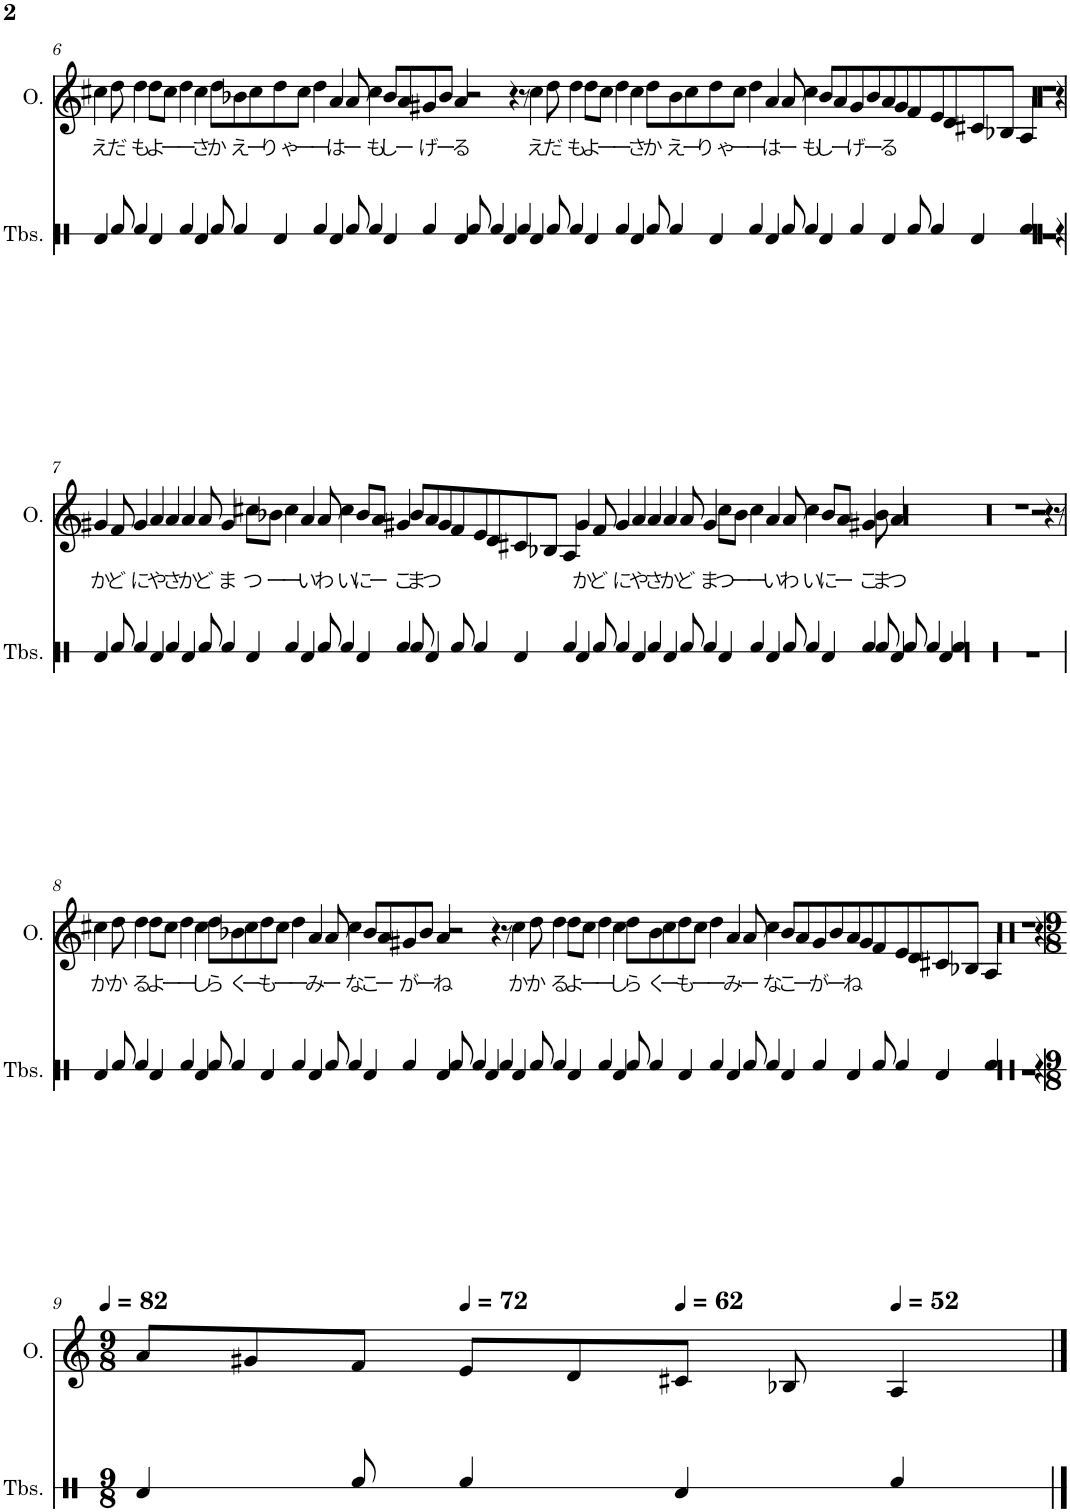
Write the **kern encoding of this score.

**kern	**kern	**text
*part2	*part1	*part1
*staff2	*staff1	*staff1
*I"タブラ	*I"ウード	*
!!LO:PB:g=z
*clefX	*clefG2	*
*	*Trd7c12	*
*k[]	*k[]	*
*M146/8	*M146/8	*
=6	=6	=6
!	!	!LO:LY:b
4Rd/	4cc#X\	え
!	!	!LO:LY:b
8Rf/	8dd\	だ
!	!	!LO:LY:b
4Rf/	4dd\	も
!	!	!LO:LY:b
4Rd/	8dd\L	よ
!	!	!LO:LY:b
.	8cc#\J	ー
!	!	!LO:LY:b
4Rf/	4dd\	ー
!	!	!LO:LY:b
4Rd/	4cc#\	さ
!	!	!LO:LY:b
8Rf/	8dd\L	か
!	!	!LO:LY:b
4Rf/	8b-X\	え
!	!	!LO:LY:b
.	8cc#\	ー
!	!	!LO:LY:b
4Rd/	8dd\	りゃ
!	!	!LO:LY:b
.	8cc#\J	ー
!	!	!LO:LY:b
4Rf/	4dd\	ー
!	!	!LO:LY:b
4Rd/	4a/	は
!	!	!LO:LY:b
8Rf/	8a/	ー
!	!	!LO:LY:b
4Rf/	4cc#\	も
!	!	!LO:LY:b
4Rd/	8b-/L	し
!	!	!LO:LY:b
.	8a/	ー
!	!	!LO:LY:b
4Rf/	8g#X/	げ
!	!	!LO:LY:b
.	8b-/J	ー
!	!	!LO:LY:b
4Rd/	4a/	る
8Rf/	2r	.
4Rf/	.	.
4Rd/	.	.
.	4r	.
4Rf/	.	.
.	8r	.
!	!	!LO:LY:b
4Rd/	4cc#\	え
!	!	!LO:LY:b
8Rf/	8dd\	だ
!	!	!LO:LY:b
4Rf/	4dd\	も
!	!	!LO:LY:b
4Rd/	8dd\L	よ
!	!	!LO:LY:b
.	8cc#\J	ー
!	!	!LO:LY:b
4Rf/	4dd\	ー
!	!	!LO:LY:b
4Rd/	4cc#\	さ
!	!	!LO:LY:b
8Rf/	8dd\L	か
!	!	!LO:LY:b
4Rf/	8b-\	え
!	!	!LO:LY:b
.	8cc#\	ー
!	!	!LO:LY:b
4Rd/	8dd\	りゃ
!	!	!LO:LY:b
.	8cc#\J	ー
!	!	!LO:LY:b
4Rf/	4dd\	ー
!	!	!LO:LY:b
4Rd/	4a/	は
!	!	!LO:LY:b
8Rf/	8a/	ー
!	!	!LO:LY:b
4Rf/	4cc#\	も
!	!	!LO:LY:b
4Rd/	8b-/L	し
!	!	!LO:LY:b
.	8a/	ー
!	!	!LO:LY:b
4Rf/	8g#/	げ
!	!	!LO:LY:b
.	8b-/	ー
!	!	!LO:LY:b
4Rd/	8a/	る
.	8g#/	.
8Rf/	8f/	.
4Rf/	8e/	.
.	8d/	.
4Rd/	8c#X/	.
.	8B-X/J	.
4Rf/	4A/	.
00r	00r	.
00r	00r	.
1r	1r	.
4r	4r	.
!!LO:LB:g=z
=7	=7	=7
!	!	!LO:LY:b
4Rd/	4g#X/	か
!	!	!LO:LY:b
8Rf/	8f/	ど
!	!	!LO:LY:b
4Rf/	4g#/	に
!	!	!LO:LY:b
4Rd/	4a/	や
!	!	!LO:LY:b
4Rf/	4a/	さ
!	!	!LO:LY:b
4Rd/	4a/	か
!	!	!LO:LY:b
8Rf/	8a/	ど
!	!	!LO:LY:b
4Rf/	4g#/	ま
!	!	!LO:LY:b
4Rd/	8cc#X\L	つ
!	!	!LO:LY:b
.	8b-X\J	ー
!	!	!LO:LY:b
4Rf/	4cc#\	ー
!	!	!LO:LY:b
4Rd/	4a/	い
!	!	!LO:LY:b
8Rf/	8a/	わ
!	!	!LO:LY:b
4Rf/	4cc#\	い
!	!	!LO:LY:b
4Rd/	8b-/L	に
!	!	!LO:LY:b
.	8a/J	ー
!	!	!LO:LY:b
4Rf/	4g#X/	こ
!	!	!LO:LY:b
8Rf/	8b-/L	ま
!	!	!LO:LY:b
4Rd/	8a/	つ
.	8g#/	.
8Rf/	8f/	.
4Rf/	8e/	.
.	8d/	.
4Rd/	8c#X/	.
.	8B-X/J	.
4Rf/	4A/	.
!	!	!LO:LY:b
4Rd/	4g#/	か
!	!	!LO:LY:b
8Rf/	8f/	ど
!	!	!LO:LY:b
4Rf/	4g#/	に
!	!	!LO:LY:b
4Rd/	4a/	や
!	!	!LO:LY:b
4Rf/	4a/	さ
!	!	!LO:LY:b
4Rd/	4a/	か
!	!	!LO:LY:b
8Rf/	8a/	ど
!	!	!LO:LY:b
4Rf/	4g#/	ま
!	!	!LO:LY:b
4Rd/	8cc#\L	つ
!	!	!LO:LY:b
.	8b-\J	ー
!	!	!LO:LY:b
4Rf/	4cc#\	ー
!	!	!LO:LY:b
4Rd/	4a/	い
!	!	!LO:LY:b
8Rf/	8a/	わ
!	!	!LO:LY:b
4Rf/	4cc#\	い
!	!	!LO:LY:b
4Rd/	8b-/L	に
!	!	!LO:LY:b
.	8a/J	ー
!	!	!LO:LY:b
4Rf/	4g#X/	こ
!	!	!LO:LY:b
8Rf/	8b-\	ま
!	!	!LO:LY:b
4Rd/	4a/	つ
8Rf/	00r	.
4Rf/	.	.
4Rd/	.	.
4Rf/	.	.
00r	.	.
.	00r	.
00r	.	.
.	1r	.
1r	.	.
.	2r	.
.	4r	.
.	8r	.
!!LO:LB:g=z
=8	=8	=8
!	!	!LO:LY:b
4Rd/	4cc#X\	か
!	!	!LO:LY:b
8Rf/	8dd\	か
!	!	!LO:LY:b
4Rf/	4dd\	る
!	!	!LO:LY:b
4Rd/	8dd\L	よ
!	!	!LO:LY:b
.	8cc#\J	ー
!	!	!LO:LY:b
4Rf/	4dd\	ー
!	!	!LO:LY:b
4Rd/	4cc#\	し
!	!	!LO:LY:b
8Rf/	8dd\L	ら
!	!	!LO:LY:b
4Rf/	8b-X\	く
!	!	!LO:LY:b
.	8cc#\	ー
!	!	!LO:LY:b
4Rd/	8dd\	も
!	!	!LO:LY:b
.	8cc#\J	ー
!	!	!LO:LY:b
4Rf/	4dd\	ー
!	!	!LO:LY:b
4Rd/	4a/	み
!	!	!LO:LY:b
8Rf/	8a/	ー
!	!	!LO:LY:b
4Rf/	4cc#\	な
!	!	!LO:LY:b
4Rd/	8b-/L	こ
!	!	!LO:LY:b
.	8a/	ー
!	!	!LO:LY:b
4Rf/	8g#X/	が
!	!	!LO:LY:b
.	8b-/J	ー
!	!	!LO:LY:b
4Rd/	4a/	ね
8Rf/	2r	.
4Rf/	.	.
4Rd/	.	.
.	4r	.
4Rf/	.	.
.	8r	.
!	!	!LO:LY:b
4Rd/	4cc#\	か
!	!	!LO:LY:b
8Rf/	8dd\	か
!	!	!LO:LY:b
4Rf/	4dd\	る
!	!	!LO:LY:b
4Rd/	8dd\L	よ
!	!	!LO:LY:b
.	8cc#\J	ー
!	!	!LO:LY:b
4Rf/	4dd\	ー
!	!	!LO:LY:b
4Rd/	4cc#\	し
!	!	!LO:LY:b
8Rf/	8dd\L	ら
!	!	!LO:LY:b
4Rf/	8b-\	く
!	!	!LO:LY:b
.	8cc#\	ー
!	!	!LO:LY:b
4Rd/	8dd\	も
!	!	!LO:LY:b
.	8cc#\J	ー
!	!	!LO:LY:b
4Rf/	4dd\	ー
!	!	!LO:LY:b
4Rd/	4a/	み
!	!	!LO:LY:b
8Rf/	8a/	ー
!	!	!LO:LY:b
4Rf/	4cc#\	な
!	!	!LO:LY:b
4Rd/	8b-/L	こ
!	!	!LO:LY:b
.	8a/	ー
!	!	!LO:LY:b
4Rf/	8g#/	が
!	!	!LO:LY:b
.	8b-/	ー
!	!	!LO:LY:b
4Rd/	8a/	ね
.	8g#/	.
8Rf/	8f/	.
4Rf/	8e/	.
.	8d/	.
4Rd/	8c#X/	.
.	8B-X/J	.
4Rf/	4A/	.
00r	00r	.
00r	00r	.
1r	1r	.
4r	4r	.
!!LO:LB:g=z
=9	=9	=9
*M9/8	*M9/8	*
*	*MM82	*
4Rd/	8a/L	.
.	8g#X/	.
8Rf/	8f/J	.
*	*MM72	*
4Rf/	8e/L	.
.	8d/	.
*	*MM62	*
4Rd/	8c#X/J	.
.	8B-X/	.
*	*MM52	*
4Rf/	4A/	.
==	==	==
*-	*-	*-
